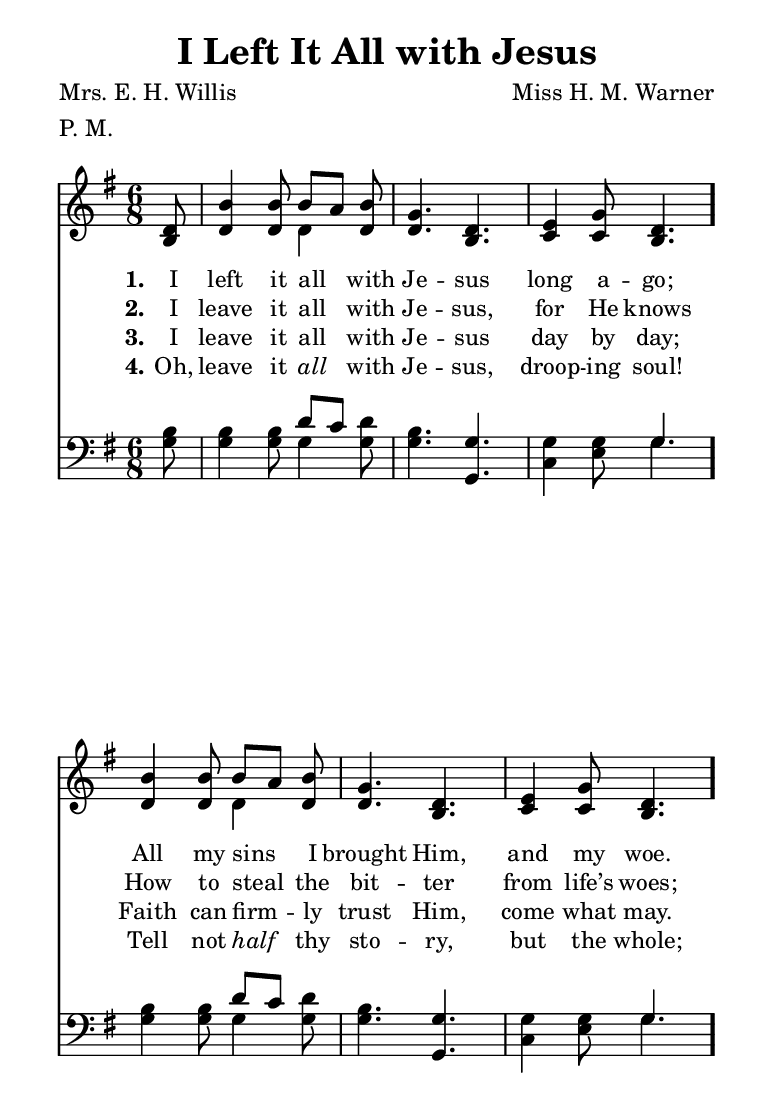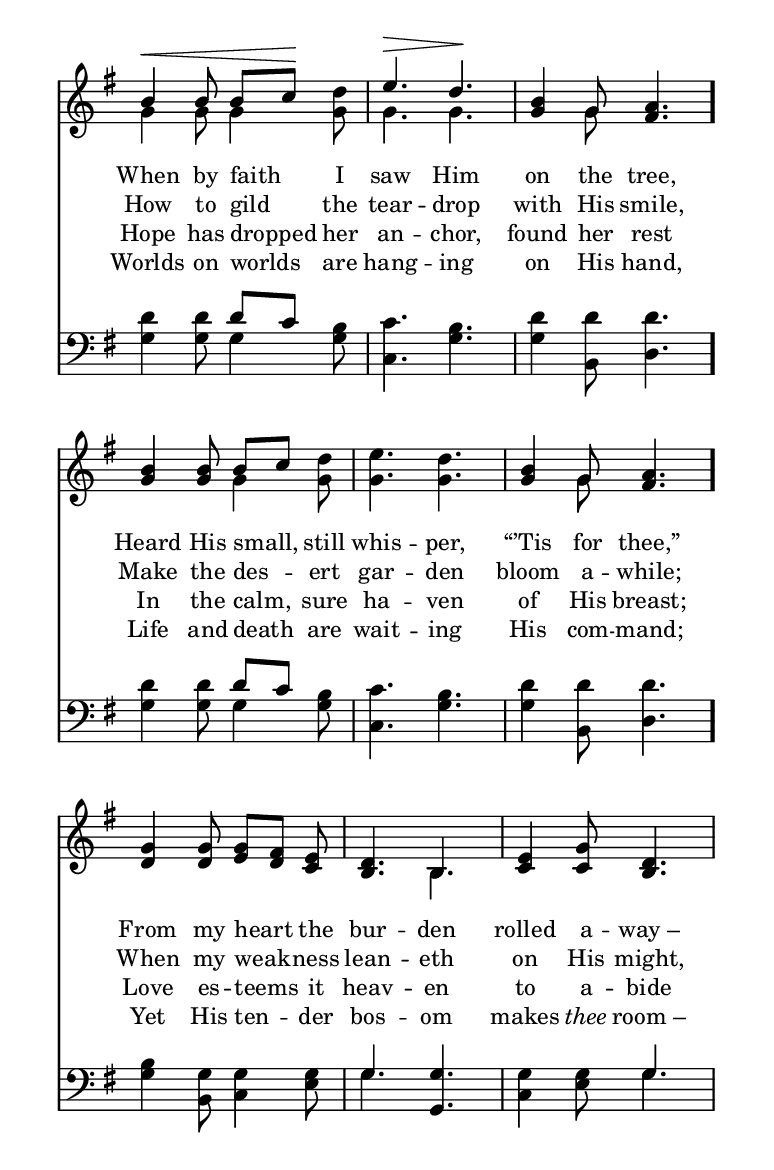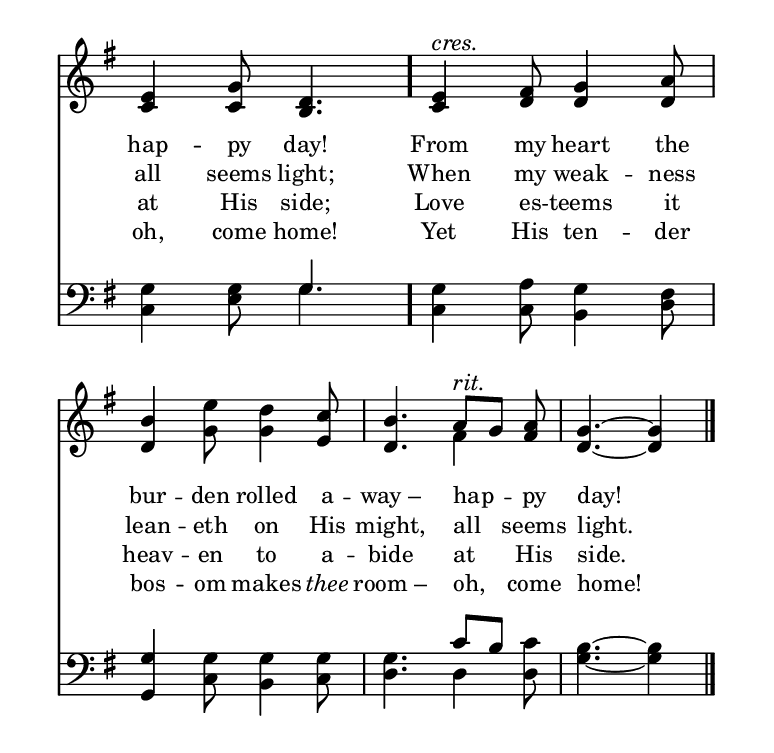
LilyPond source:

\include "common/global.ily"
\paper {
  \include "common/paper.ily"
}

\header{
  %gospel
  hymnnumber = "225"
  title = "I Left It All with Jesus"
  tunename = ""
  meter = "P. M."
  poet = "Mrs. E. H. Willis"
  composer = "Miss H. M. Warner"
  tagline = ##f
}

global = {
  \include "common/overrides.ily"
  \override Staff.TimeSignature.style = #'numbered
  \time 6/8
  \override Score.MetronomeMark.transparent = ##t % hide all fermata changes too
  \tempo 4=80
  \key g \major
  \partial 8
  \autoBeamOff
}

notesSoprano = {
\global
\relative c' {

  d8 | b'4 b8 b[ a] b | g4. d |
  e4 g8 d4. |
  b'4 b8 b[ a] b | g4. d |
  e4 g8 d4. |
  b'4^\< b8 b[ c]\! d | e4.^\> d\!
  b4 g8 a4. |
  b4 b8 b[ c] d | e4. d
  b4 g8 a4. |
  g4 g8 g[ fis] e | d4. b |
  e4 g8 d4. |
  e4 g8 d4. |
  e4^\markup{\italic cres.} fis8 g4 a8 | b4 e8
  d4 c8 | b4.
  a8^\markup{\italic rit.}[ g] a | g4. ~ g4

  \bar "|."

}
}

notesAlto = {
\global
\relative e' {

  b8 | d4 d8 d4 d8 | d4. b |
  c4 c8 b4. |
  d4 d8 d4 d8 | d4. b |
  c4 c8 b4. |
  g'4 g8 g4 g8 | g4. g |
  g4 g8 fis4. |
  g4 g8 g4 g8 | g4. g |
  g4 g8 fis4. |
  d4 d8 e8[ d] c8 | b4. b |
  c4 c8 b4. |
  c4 c8 b4. |
  c4 d8 d4 d8 | d4 g8
  g4 e8 | d4.
  fis4 fis8 | d4. ~ d4

}
}

notesTenor = {
\global
\relative a {

  b8 | b4 b8 d[ c] d | b4. g |
  g4 g8 g4. |
  b4 b8 d[ c] d | b4. g |
  g4 g8 g4. |
  d'4 d8 d[ c] b | c4. b4. |
  d4 d8 d4. |
  d4 d8 d[ c] b | c4. b4. |
  d4 d8 d4. |
  b4 g8 g4 g8 | g4. g |
  g4 g8 g4. |
  g4 g8 g4. |
  g4 a8 g4 fis8 | g4 g8
  g4 g8 | g4.
  c8[ b] c | b4. ~ b4

}
}

notesBass = {
\global
\relative f {

  g8 | g4 g8 g4 g8 | g4. g, |
  c4 e8 g4. |
  g4 g8 g4 g8 | g4. g, |
  c4 e8 g4. |
  g4 g8 g4 g8 | c,4. g' |
  g4 b,8 d4. |
  g4 g8 g4 g8 | c,4. g' |
  g4 b,8 d4. |
  g4 b,8 c4 e8 | g4. g, |
  c4 e8 g4. |
  c,4 e8 g4. |
  c,4 c8 b4 d8 | g,4 c8
  b4 c8 | d4.
  d4 d8 | g4. ~ g4

}
}

wordsA = \lyricmode {
\set stanza = "1."

I left it all with Je -- sus long a -- go; \bar "."
All my sins I brought Him, and my woe. \bar "."
When by faith I saw Him on the tree, \bar "."
Heard His small, still whis -- per, “’Tis for thee,” \bar "."
From my heart the bur -- den rolled a -- way_– hap -- py day! \bar "."
From my heart the bur -- den rolled a -- way_– hap -- py day! \bar "."

}

wordsB = \lyricmode {
\set stanza = "2."

I leave it all with Je -- sus, for He knows
How to steal the bit -- ter from life’s woes;
How to gild the tear -- drop with His smile,
Make the des -- ert gar -- den bloom a -- while;
When my weak -- ness lean -- eth on His might, all seems light;
When my weak -- ness lean -- eth on His might, all seems light.

}

wordsC = \lyricmode {
\set stanza = "3."

I leave it all with Je -- sus day by day;
Faith can firm -- ly trust Him, come what may.
Hope has dropped her an -- chor, found her rest
In the calm, sure ha -- ven of His breast;
Love es -- teems it heav -- en to a -- bide at His side;
Love es -- teems it heav -- en to a -- bide at His side.

}

wordsD = \lyricmode {
\set stanza = "4."

Oh, leave it \italicsOn all \italicsOff with Je -- sus, droop -- ing soul!
Tell not \italicsOn half \italicsOff thy sto -- ry, but the whole;
Worlds on worlds are hang -- ing on His hand,
Life and death are wait -- ing His com -- mand;
Yet His ten -- der bos -- om makes \italicsOn thee \italicsOff room_– oh, come home!
Yet His ten -- der bos -- om makes \italicsOn thee \italicsOff room_– oh, come home!

}

\score {
  \context ChoirStaff <<
    \context Staff = upper <<
      \set Staff.autoBeaming = ##f
      \set ChoirStaff.systemStartDelimiter = #'SystemStartBar
      \set ChoirStaff.printPartCombineTexts = ##f
      \partcombine #'(2 . 9) \notesSoprano \notesAlto
      \context NullVoice = sopranos { \voiceOne << \notesSoprano >> }
      \context Lyrics = one   \lyricsto sopranos \wordsA
      \context Lyrics = two   \lyricsto sopranos \wordsB
      \context Lyrics = three \lyricsto sopranos \wordsC
      \context Lyrics = four  \lyricsto sopranos \wordsD
    >>
    \context Staff = men <<
      \set Staff.autoBeaming = ##f
      \clef bass
      \set ChoirStaff.printPartCombineTexts = ##f
      \partcombine #'(2 . 9) \notesTenor \notesBass
    >>
  >>
  \layout {
    \include "common/layout.ily"
  }
  \midi{
    \include "common/midi.ily"
  }
}

\version "2.19.49"  % necessary for upgrading to future LilyPond versions.

% vi:set et ts=2 sw=2 ai nocindent syntax=lilypond:
